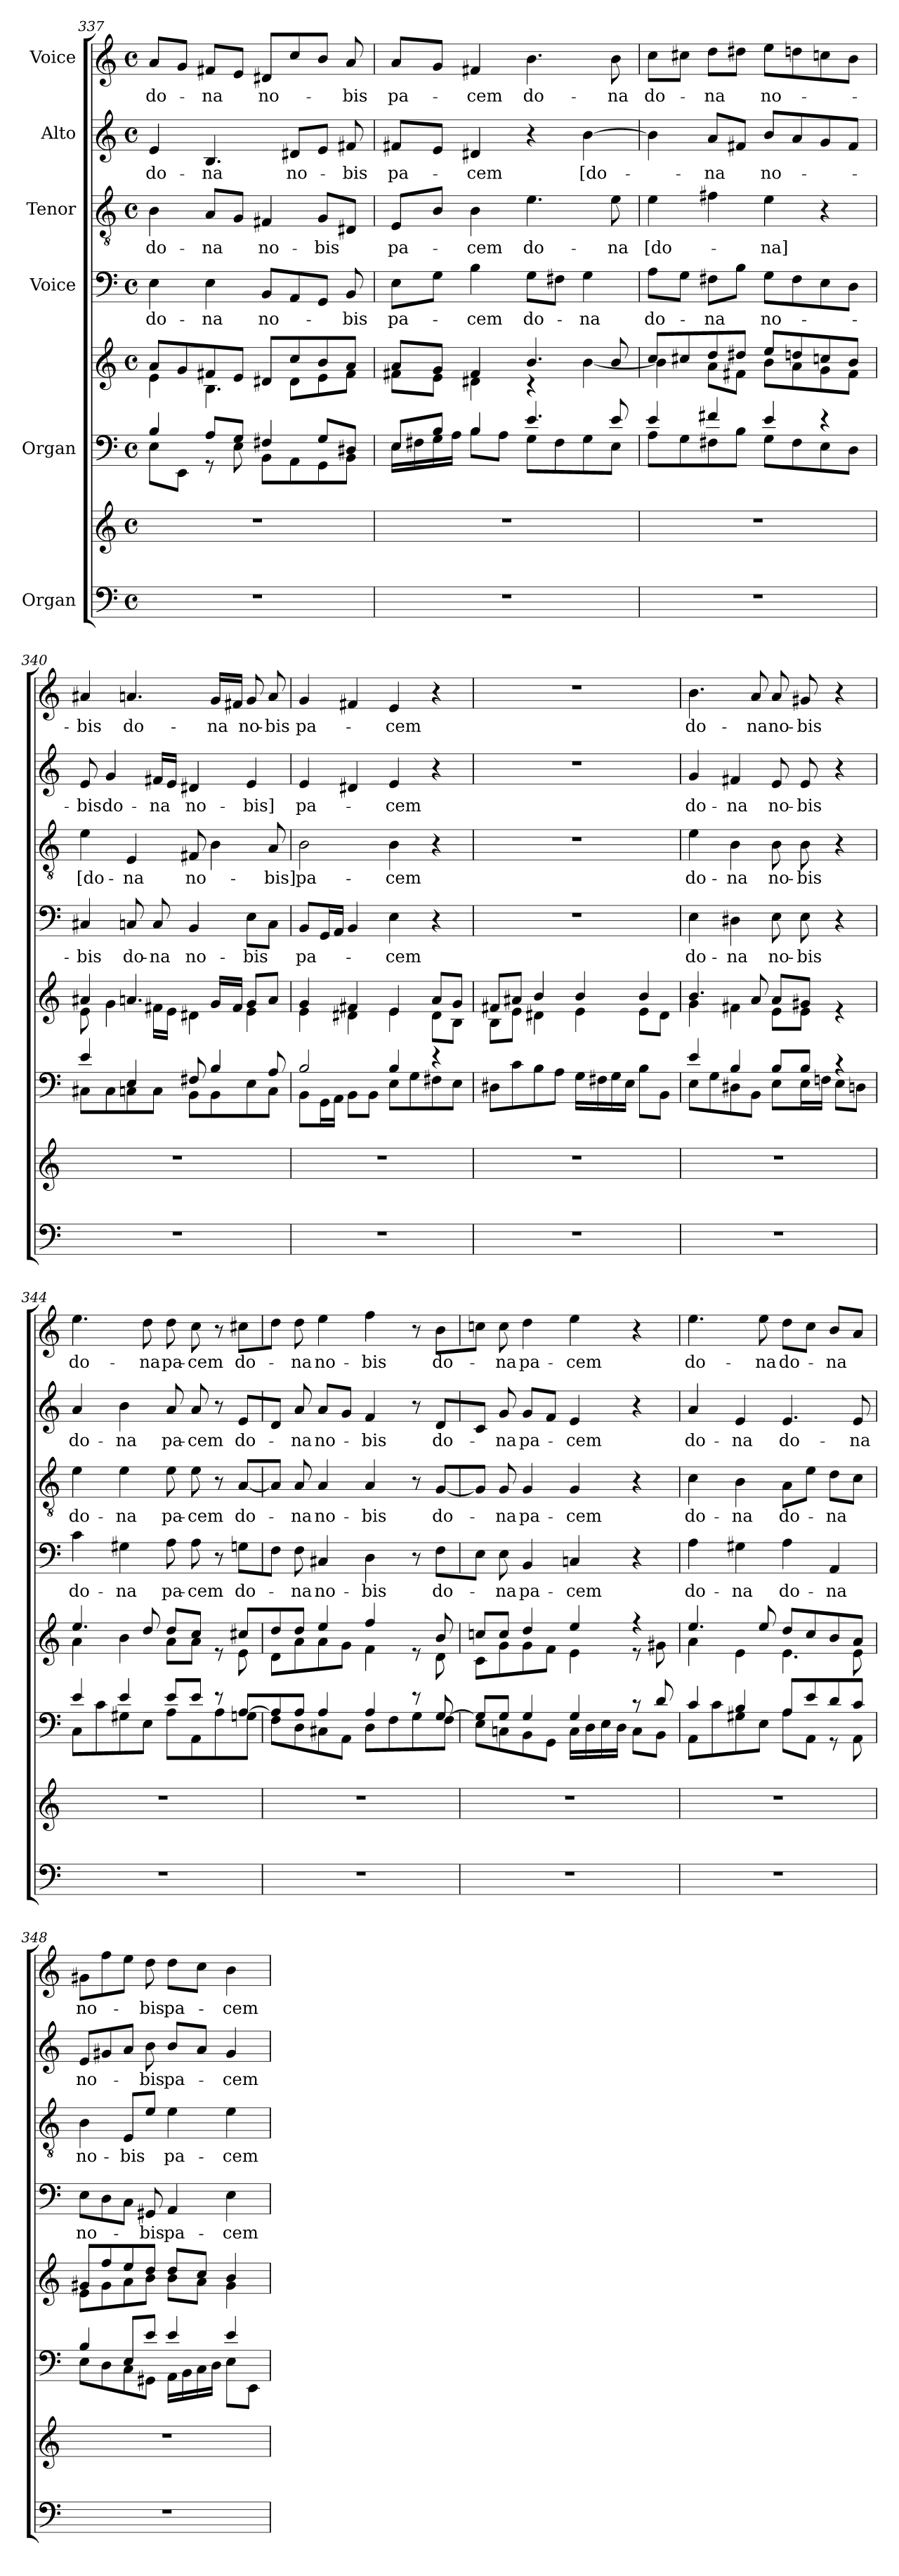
**kern	**kern	**kern	**kern	**kern	**text	**kern	**text	**kern	**text	**kern	**text
*part6	*part6	*part5	*part5	*part4	*part4	*part3	*part3	*part2	*part2	*part1	*part1
*staff8	*staff7	*staff6	*staff5	*staff4	*staff4	*staff3	*staff3	*staff2	*staff2	*staff1	*staff1
*I"Organ	*	*I"Organ	*	*I"Voice	*	*I"Tenor	*	*I"Alto	*	*I"Voice	*
*clefF4	*clefG2	*clefF4	*clefG2	*clefF4	*	*clefGv2	*	*clefG2	*	*clefG2	*
*k[]	*k[]	*k[]	*k[]	*k[]	*	*k[]	*	*k[]	*	*k[]	*
*M4/4	*M4/4	*M4/4	*M4/4	*M4/4	*	*M4/4	*	*M4/4	*	*M4/4	*
*met(c)	*met(c)	*met(c)	*met(c)	*met(c)	*	*met(c)	*	*met(c)	*	*met(c)	*
=337	=337	=337	=337	=337	=337	=337	=337	=337	=337	=337	=337
*	*	*^	*^	*	*	*	*	*	*	*	*
!	!	!	!	!	!	!	!LO:LY:b	!	!LO:LY:b	!	!LO:LY:b	!	!LO:LY:b
1r	1r	4B/	8E\L	8a/L	4e\	4E\	do-	4B\	do-	4e/	do-	8a/L	do-
.	.	.	8EE\J	8g/	.	.	.	.	.	.	.	8g/J	.
!	!	!	!	!	!	!	!LO:LY:b	!	!LO:LY:b	!	!LO:LY:b	!	!LO:LY:b
.	.	8A/L	8r	8f#X/	4.B\	4E\	-na	8A/L	-na	4.B/	-na	8f#X/L	-na
.	.	8G/J	8E\	8e/J	.	.	.	8G/J	.	.	.	8e/J	.
!	!	!	!	!	!	!	!LO:LY:b	!	!LO:LY:b	!	!	!	!LO:LY:b
.	.	4F#X/	8BB\L	8d#X/L	.	8BB/L	no-	4F#X/	no-	.	.	8d#X/L	no-
!	!	!	!	!	!	!	!	!	!	!	!LO:LY:b	!	!
.	.	.	8AA\	8cc/	8d#\L	8AA/	.	.	.	8d#X/L	no-	8cc/	.
!	!	!	!	!	!	!	!	!	!LO:LY:b	!	!	!	!
.	.	8G/L	8GG\	8b/	8e\	8GG/J	.	8G/L	-bis	8e/J	.	8b/J	.
!	!	!	!	!	!	!	!LO:LY:b	!	!	!	!LO:LY:b	!	!LO:LY:b
.	.	8D#X/J	8BB\J	8a/J	8f#\J	8BB/	-bis	8D#X/J	.	8f#X/	-bis	8a/	-bis
=338	=338	=338	=338	=338	=338	=338	=338	=338	=338	=338	=338	=338	=338
!	!	!	!	!	!	!	!LO:LY:b	!	!LO:LY:b	!	!LO:LY:b	!	!LO:LY:b
1r	1r	8E/L	16E\LL	8a/L	8f#X\L	8E\L	pa-	8E/L	pa-	8f#X/L	pa-	8a/L	pa-
.	.	.	16F#X\	.	.	.	.	.	.	.	.	.	.
.	.	8B/J	16G\	8g/J	8e\J	8G\J	.	8B/J	.	8e/J	.	8g/J	.
.	.	.	16A\JJ	.	.	.	.	.	.	.	.	.	.
!	!	!	!	!	!	!	!LO:LY:b	!	!LO:LY:b	!	!LO:LY:b	!	!LO:LY:b
.	.	4B/	8B\L	4f#/	4d#X\	4B\	-cem	4B\	-cem	4d#X/	-cem	4f#X/	-cem
.	.	.	8A\J	.	.	.	.	.	.	.	.	.	.
!	!	!	!	!	!	!	!LO:LY:b	!	!LO:LY:b	!	!	!	!LO:LY:b
.	.	4.e/	8G\L	4.b/	4r	8G\L	do-	4.e\	do-	4r	.	4.b\	do-
.	.	.	8F#\	.	.	8F#X\J	.	.	.	.	.	.	.
!	!	!	!	!	!	!	!LO:LY:b	!	!	!	!LO:LY:b	!	!
.	.	.	8G\	.	[4b\	4G\	-na	.	.	[4b\	[do-	.	.
!	!	!	!	!	!	!	!	!	!LO:LY:b	!	!	!	!LO:LY:b
.	.	8e/	8E\J	8b/	.	.	.	8e\	-na	.	.	8b\	-na
!!LO:LB:g=z
=339	=339	=339	=339	=339	=339	=339	=339	=339	=339	=339	=339	=339	=339
!	!	!	!	!	!	!	!LO:LY:b	!	!LO:LY:b	!	!	!	!LO:LY:b
1r	1r	4e/	8A\L	8cc/L	4b\]	8A\L	do-	4e\	[do-	4b\]	.	8cc\L	do-
.	.	.	8G\	8cc#X/	.	8G\J	.	.	.	.	.	8cc#X\J	.
!	!	!	!	!	!	!	!LO:LY:b	!	!	!	!LO:LY:b	!	!LO:LY:b
.	.	4f#X/	8F#X\	8dd/	8a\L	8F#X\L	-na	4f#X\	.	8a/L	-na	8dd\L	-na
.	.	.	8B\J	8dd#X/J	8f#X\J	8B\J	.	.	.	8f#X/J	.	8dd#X\J	.
!	!	!	!	!	!	!	!LO:LY:b	!	!LO:LY:b	!	!LO:LY:b	!	!LO:LY:b
.	.	4e/	8G\L	8ee/L	8b\L	8G\L	no-	4e\	-na]	8b/L	no-	8ee\L	no-
.	.	.	8F#\	8ddn/	8a\	8F#\	.	.	.	8a/	.	8ddn\	.
.	.	4r	8E\	8ccn/	8g\	8E\	.	4r	.	8g/	.	8ccn\	.
.	.	.	8D\J	8b/J	8f#\J	8D\J	.	.	.	8f#/J	.	8b\J	.
=340	=340	=340	=340	=340	=340	=340	=340	=340	=340	=340	=340	=340	=340
!	!	!	!	!	!	!	!LO:LY:b	!	!LO:LY:b	!	!LO:LY:b	!	!LO:LY:b
1r	1r	4e/	8C#X\L	4a#X/	8e\	4C#X/	-bis	4e\	[do-	8e/	-bis	4a#X/	-bis
!	!	!	!	!	!	!	!	!	!	!	!LO:LY:b	!	!
.	.	.	8C#\	.	4g\	.	.	.	.	4g/	do-	.	.
!	!	!	!	!	!	!	!LO:LY:b	!	!LO:LY:b	!	!	!	!LO:LY:b
.	.	4E/	8Cn\	4.an/	.	8Cn/	do-	4E/	-na	.	.	4.an/	do-
!	!	!	!	!	!	!	!LO:LY:b	!	!	!	!LO:LY:b	!	!
.	.	.	8C\J	.	16f#X\LL	8C/	-na	.	.	16f#X/LL	-na	.	.
.	.	.	.	.	16e\JJ	.	.	.	.	16e/JJ	.	.	.
!	!	!	!	!	!	!	!LO:LY:b	!	!LO:LY:b	!	!LO:LY:b	!	!
.	.	8F#X/	8BB\L	.	4d#X\	4BB/	no-	8F#X/	no-	4d#X/	no-	.	.
!	!	!	!	!	!	!	!	!	!	!	!	!	!LO:LY:b
.	.	4B/	8BB\	16g/LL	.	.	.	4B\	.	.	.	16g/LL	-na
.	.	.	.	16f#/JJ	.	.	.	.	.	.	.	16f#X/JJ	.
!	!	!	!	!	!	!	!LO:LY:b	!	!	!	!LO:LY:b	!	!LO:LY:b
.	.	.	8E\	8g/L	4e\	8E\L	-bis	.	.	4e/	-bis]	8g/	no-
!	!	!	!	!	!	!	!	!	!LO:LY:b	!	!	!	!LO:LY:b
.	.	8A/	8C\J	8a/J	.	8C\J	.	8A/	-bis]	.	.	8a/	-bis
=341	=341	=341	=341	=341	=341	=341	=341	=341	=341	=341	=341	=341	=341
!	!	!	!	!	!	!	!LO:LY:b	!	!LO:LY:b	!	!LO:LY:b	!	!LO:LY:b
1r	1r	2B/	8BB\L	4g/	4e\	8BB/L	pa-	2B\	pa-	4e/	pa-	4g/	pa-
.	.	.	16GG\L	.	.	16GG/L	.	.	.	.	.	.	.
.	.	.	16AA\JJ	.	.	16AA/JJ	.	.	.	.	.	.	.
.	.	.	8BB\L	4f#X/	4d#X\	4BB/	.	.	.	4d#X/	.	4f#X/	.
.	.	.	8BB\J	.	.	.	.	.	.	.	.	.	.
!	!	!	!	!	!	!	!LO:LY:b	!	!LO:LY:b	!	!LO:LY:b	!	!LO:LY:b
.	.	4B/	8E\L	4e/	4e\	4E\	-cem	4B\	-cem	4e/	-cem	4e/	-cem
.	.	.	8G\	.	.	.	.	.	.	.	.	.	.
.	.	4r	8F#X\	8a/L	8d#\L	4r	.	4r	.	4r	.	4r	.
.	.	.	8E\J	8g/J	8B\J	.	.	.	.	.	.	.	.
=342	=342	=342	=342	=342	=342	=342	=342	=342	=342	=342	=342	=342	=342
1r	1r	1ryy	8D#X\L	8f#X/L	8B\L	1r	.	1r	.	1r	.	1r	.
.	.	.	8c\	8a#X/J	8e\J	.	.	.	.	.	.	.	.
.	.	.	8B\	4b/	4d#X\	.	.	.	.	.	.	.	.
.	.	.	8A\J	.	.	.	.	.	.	.	.	.	.
.	.	.	16G\LL	4b/	4e\	.	.	.	.	.	.	.	.
.	.	.	16F#X\	.	.	.	.	.	.	.	.	.	.
.	.	.	16G\	.	.	.	.	.	.	.	.	.	.
.	.	.	16E\JJ	.	.	.	.	.	.	.	.	.	.
.	.	.	8B\L	4b/	8e\L	.	.	.	.	.	.	.	.
.	.	.	8BB\J	.	8d#\J	.	.	.	.	.	.	.	.
!!LO:PB:g=z
=343	=343	=343	=343	=343	=343	=343	=343	=343	=343	=343	=343	=343	=343
!	!	!	!	!	!	!	!LO:LY:b	!	!LO:LY:b	!	!LO:LY:b	!	!LO:LY:b
1r	1r	4e/	8E\L	4.b/	4g\	4E\	do-	4e\	do-	4g/	do-	4.b\	do-
.	.	.	8G\	.	.	.	.	.	.	.	.	.	.
!	!	!	!	!	!	!	!LO:LY:b	!	!LO:LY:b	!	!LO:LY:b	!	!
.	.	4B/	8D#X\	.	4f#X\	4D#X\	-na	4B\	-na	4f#X/	-na	.	.
!	!	!	!	!	!	!	!	!	!	!	!	!	!LO:LY:b
.	.	.	8BB\J	8a/	.	.	.	.	.	.	.	8a/	-na
!	!	!	!	!	!	!	!LO:LY:b	!	!LO:LY:b	!	!LO:LY:b	!	!LO:LY:b
.	.	8B/L	8E\L	8a/L	8e\L	8E\	no-	8B\	no-	8e/	no-	8a/	no-
!	!	!	!	!	!	!	!LO:LY:b	!	!LO:LY:b	!	!LO:LY:b	!	!LO:LY:b
.	.	8B/J	16E\L	8g#X/J	8e\J	8E\	-bis	8B\	-bis	8e/	-bis	8g#X/	-bis
.	.	.	16Fn\JJ	.	.	.	.	.	.	.	.	.	.
.	.	4r	8E\L	4re	4ryy	4r	.	4r	.	4r	.	4r	.
.	.	.	8Dn\J	.	.	.	.	.	.	.	.	.	.
=344	=344	=344	=344	=344	=344	=344	=344	=344	=344	=344	=344	=344	=344
!	!	!	!	!	!	!	!LO:LY:b	!	!LO:LY:b	!	!LO:LY:b	!	!LO:LY:b
1r	1r	4e/	8C\L	4.ee/	4a\	4c\	do-	4e\	do-	4a/	do-	4.ee\	do-
.	.	.	8c\	.	.	.	.	.	.	.	.	.	.
!	!	!	!	!	!	!	!LO:LY:b	!	!LO:LY:b	!	!LO:LY:b	!	!
.	.	4e/	8G#X\	.	4b\	4G#X\	-na	4e\	-na	4b\	-na	.	.
!	!	!	!	!	!	!	!	!	!	!	!	!	!LO:LY:b
.	.	.	8E\J	8dd/	.	.	.	.	.	.	.	8dd\	-na
!	!	!	!	!	!	!	!LO:LY:b	!	!LO:LY:b	!	!LO:LY:b	!	!LO:LY:b
.	.	8e/L	8A\L	8dd/L	8a\L	8A\	pa-	8e\	pa-	8a/	pa-	8dd\	pa-
!	!	!	!	!	!	!	!LO:LY:b	!	!LO:LY:b	!	!LO:LY:b	!	!LO:LY:b
.	.	8e/J	8AA\	8cc/J	8a\J	8A\	-cem	8e\	-cem	8a/	-cem	8cc\	-cem
.	.	8r	8A\	8re	8ryy	8r	.	8r	.	8r	.	8r	.
!	!	!	!	!	!	!	!LO:LY:b	!	!LO:LY:b	!	!LO:LY:b	!	!LO:LY:b
.	.	[8A/L	8Gn\J	8cc#X/L	8e\	8Gn\L	do-	[8A/L	do-	8e/L	do-	8cc#X\L	do-
=345	=345	=345	=345	=345	=345	=345	=345	=345	=345	=345	=345	=345	=345
1r	1r	8A/]	8F\L	8dd/	8d\L	8F\J	.	8A/J]	.	8d/J	.	8dd\J	.
!	!	!	!	!	!	!	!LO:LY:b	!	!LO:LY:b	!	!LO:LY:b	!	!LO:LY:b
.	.	8A/J	8D\	8dd/J	8a\	8F\	-na	8A/	-na	8a/	-na	8dd\	-na
!	!	!	!	!	!	!	!LO:LY:b	!	!LO:LY:b	!	!LO:LY:b	!	!LO:LY:b
.	.	4A/	8C#X\	4ee/	8a\	4C#X/	no-	4A/	no-	8a/L	no-	4ee\	no-
.	.	.	8AA\J	.	8g\J	.	.	.	.	8g/J	.	.	.
!	!	!	!	!	!	!	!LO:LY:b	!	!LO:LY:b	!	!LO:LY:b	!	!LO:LY:b
.	.	4A/	8D\L	4ff/	4f\	4D\	-bis	4A/	bis	4f/	-bis	4ff\	-bis
.	.	.	8F\	.	.	.	.	.	.	.	.	.	.
.	.	8r	8G\	8re	8ryy	8r	.	8r	.	8r	.	8r	.
!	!	!	!	!	!	!	!LO:LY:b	!	!LO:LY:b	!	!LO:LY:b	!	!LO:LY:b
.	.	[8G/	8F\J	8b/	8d\	8F\L	do-	[8G/L	do-	8d/L	do-	8b\L	do-
=346	=346	=346	=346	=346	=346	=346	=346	=346	=346	=346	=346	=346	=346
1r	1r	8G/L]	8E\L	8ccn/L	8c\L	8E\J	.	8G/J]	.	8c/J	.	8ccn\J	.
!	!	!	!	!	!	!	!LO:LY:b	!	!LO:LY:b	!	!LO:LY:b	!	!LO:LY:b
.	.	8G/J	8Cn\	8cc/J	8g\	8E\	-na	8G/	-na	8g/	-na	8cc\	-na
!	!	!	!	!	!	!	!LO:LY:b	!	!LO:LY:b	!	!LO:LY:b	!	!LO:LY:b
.	.	4G/	8BB\	4dd/	8g\	4BB/	pa-	4G/	pa-	8g/L	pa-	4dd\	pa-
.	.	.	8GG\J	.	8f\J	.	.	.	.	8f/J	.	.	.
!	!	!	!	!	!	!	!LO:LY:b	!	!LO:LY:b	!	!LO:LY:b	!	!LO:LY:b
.	.	4G/	16C\LL	4ee/	4e\	4Cn/	-cem	4G/	-cem	4e/	-cem	4ee\	cem
.	.	.	16D\	.	.	.	.	.	.	.	.	.	.
.	.	.	16E\	.	.	.	.	.	.	.	.	.	.
.	.	.	16D\JJ	.	.	.	.	.	.	.	.	.	.
.	.	8r	8C\L	4r	8r	4r	.	4r	.	4r	.	4r	.
.	.	8d/	8BB\J	.	8g#X\	.	.	.	.	.	.	.	.
!!LO:LB:g=z
=347	=347	=347	=347	=347	=347	=347	=347	=347	=347	=347	=347	=347	=347
!	!	!	!	!	!	!	!LO:LY:b	!	!LO:LY:b	!	!LO:LY:b	!	!LO:LY:b
1r	1r	4c/	8AA\L	4.ee/	4a\	4A\	do-	4c\	do-	4a/	do-	4.ee\	do-
.	.	.	8c\	.	.	.	.	.	.	.	.	.	.
!	!	!	!	!	!	!	!LO:LY:b	!	!LO:LY:b	!	!LO:LY:b	!	!
.	.	4B/	8G#X\	.	4e\	4G#X\	-na	4B\	-na	4e/	-na	.	.
!	!	!	!	!	!	!	!	!	!	!	!	!	!LO:LY:b
.	.	.	8E\J	8ee/	.	.	.	.	.	.	.	8ee\	-na
!	!	!	!	!	!	!	!LO:LY:b	!	!LO:LY:b	!	!LO:LY:b	!	!LO:LY:b
.	.	8A/L	8A\L	8dd/L	4.e\	4A\	do-	8A\L	do-	4.e/	do-	8dd\L	do-
.	.	8e/	8AA\J	8cc/	.	.	.	8e\J	.	.	.	8cc\J	.
!	!	!	!	!	!	!	!LO:LY:b	!	!LO:LY:b	!	!	!	!LO:LY:b
.	.	8d/	8r	8b/	.	4AA/	-na	8d\L	-na	.	.	8b/L	-na
!	!	!	!	!	!	!	!	!	!	!	!LO:LY:b	!	!
.	.	8c/J	8AA\	8a/J	8e\	.	.	8c\J	.	8e/	-na	8a/J	.
=348	=348	=348	=348	=348	=348	=348	=348	=348	=348	=348	=348	=348	=348
!	!	!	!	!	!	!	!LO:LY:b	!	!LO:LY:b	!	!LO:LY:b	!	!LO:LY:b
1r	1r	4B/	8E\L	8g#X/L	8e\L	8E\L	no-	4B\	no-	8e/L	no-	8g#X\L	no-
.	.	.	8D\	8ff/	8g#\	8D\	.	.	.	8g#X/	.	8ff\	.
!	!	!	!	!	!	!	!	!	!LO:LY:b	!	!	!	!
.	.	8E/L	8C\	8ee/	8a\	8C\J	.	8E/L	-bis	8a/J	.	8ee\J	.
!	!	!	!	!	!	!	!LO:LY:b	!	!	!	!LO:LY:b	!	!LO:LY:b
.	.	8e/J	8GG#X\J	8dd/J	8b\J	8GG#X/	-bis	8e/J	.	8b\	-bis	8dd\	-bis
!	!	!	!	!	!	!	!LO:LY:b	!	!LO:LY:b	!	!LO:LY:b	!	!LO:LY:b
.	.	4e/	16AA\LL	8dd/L	8b\L	4AA/	pa-	4e\	pa-	8b/L	pa-	8dd\L	pa-
.	.	.	16BB\	.	.	.	.	.	.	.	.	.	.
.	.	.	16C\	8cc/J	8a\J	.	.	.	.	8a/J	.	8cc\J	.
.	.	.	16D\JJ	.	.	.	.	.	.	.	.	.	.
!	!	!	!	!	!	!	!LO:LY:b	!	!LO:LY:b	!	!LO:LY:b	!	!LO:LY:b
.	.	4e/	8E\L	4b/	4g#\	4E\	-cem	4e\	-cem	4g#/	-cem	4b\	-cem
.	.	.	8EE\J	.	.	.	.	.	.	.	.	.	.
*	*	*v	*v	*	*	*	*	*	*	*	*	*	*
*	*	*	*v	*v	*	*	*	*	*	*	*	*
=	=	=	=	=	=	=	=	=	=	=	=
*-	*-	*-	*-	*-	*-	*-	*-	*-	*-	*-	*-
